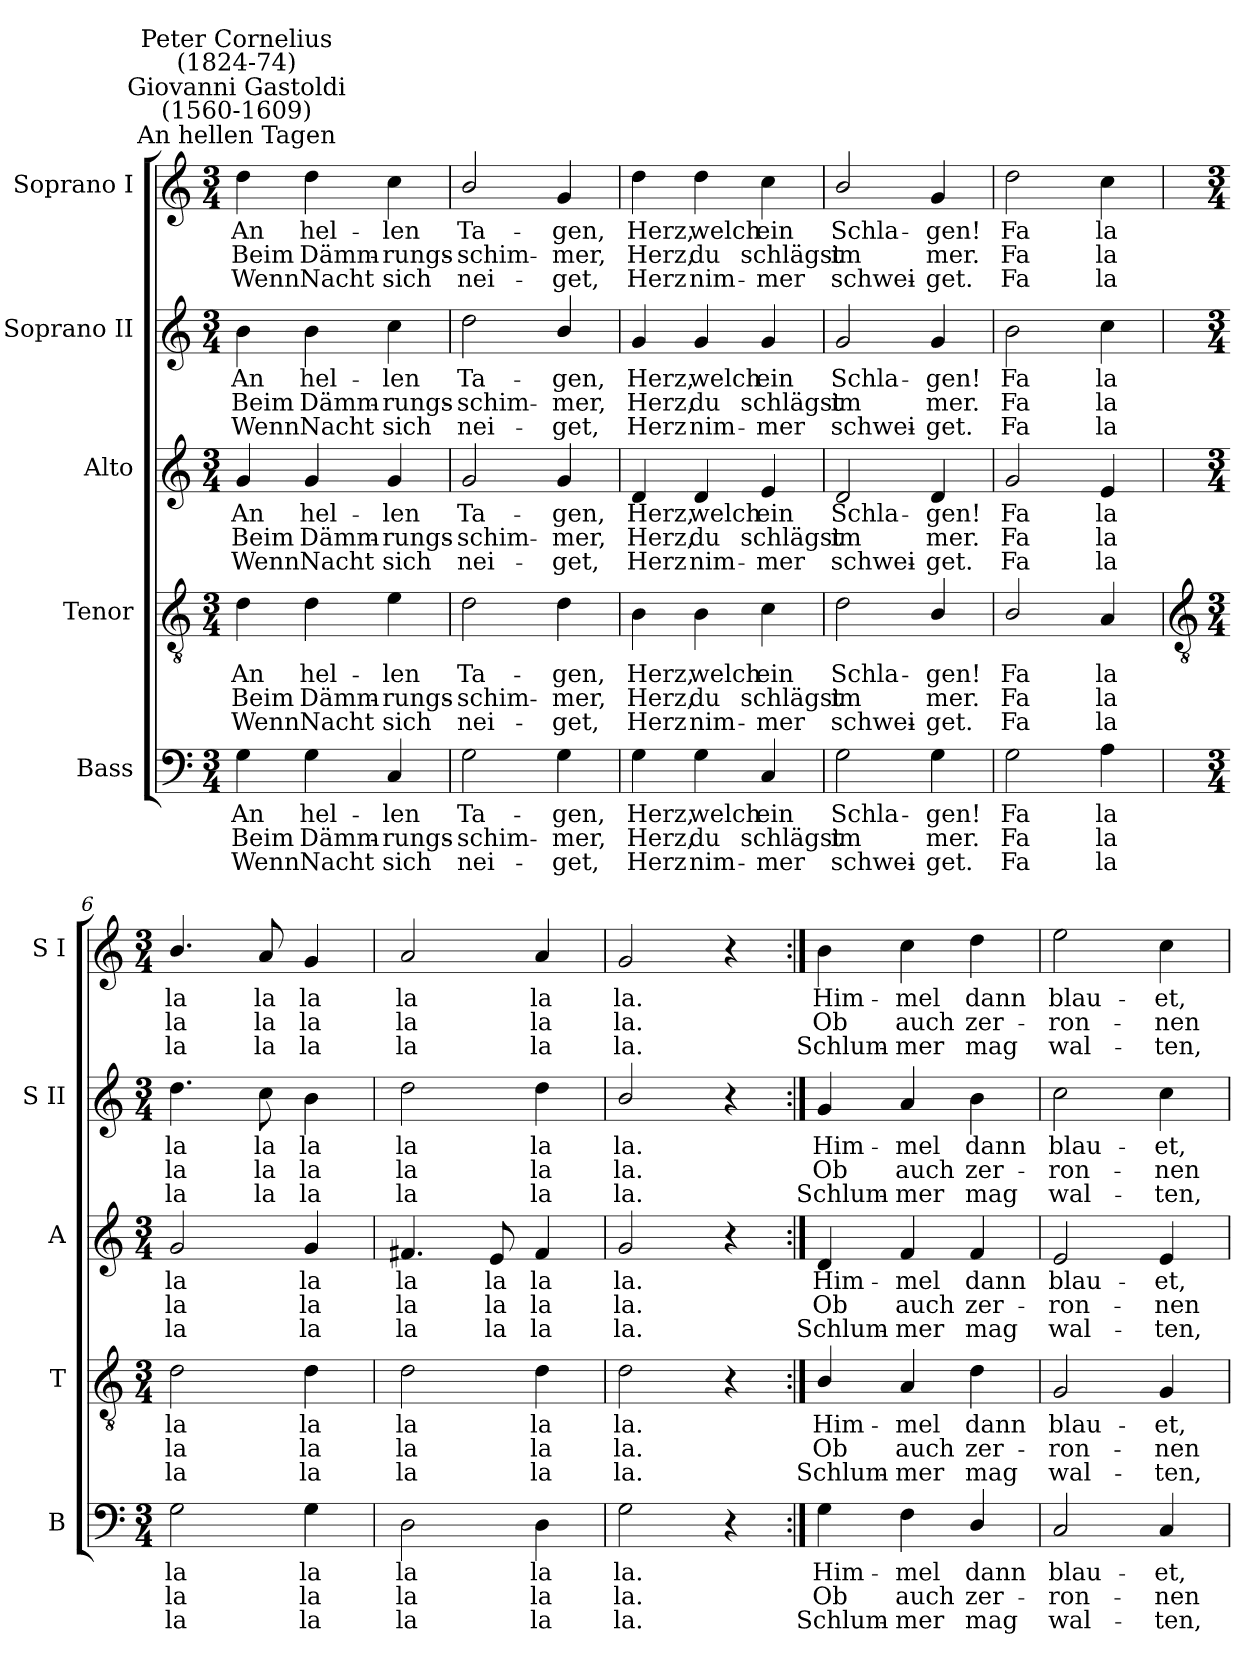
**kern	**text	**text	**text	**kern	**text	**text	**text	**kern	**text	**text	**text	**kern	**text	**text	**text	**kern	**text	**text	**text
*part5	*part5	*part5	*part5	*part4	*part4	*part4	*part4	*part3	*part3	*part3	*part3	*part2	*part2	*part2	*part2	*part1	*part1	*part1	*part1
*staff5	*staff5	*staff5	*staff5	*staff4	*staff4	*staff4	*staff4	*staff3	*staff3	*staff3	*staff3	*staff2	*staff2	*staff2	*staff2	*staff1	*staff1	*staff1	*staff1
*I"Bass	*	*	*	*I"Tenor	*	*	*	*I"Alto	*	*	*	*I"Soprano II	*	*	*	*I"Soprano I	*	*	*
*I'B	*	*	*	*I'T	*	*	*	*I'A	*	*	*	*I'S II	*	*	*	*I'S I	*	*	*
*clefF4	*	*	*	*clefGv2	*	*	*	*clefG2	*	*	*	*clefG2	*	*	*	*clefG2	*	*	*
*k[]	*	*	*	*k[]	*	*	*	*k[]	*	*	*	*k[]	*	*	*	*k[]	*	*	*
*C:	*	*	*	*C:	*	*	*	*C:	*	*	*	*C:	*	*	*	*C:	*	*	*
*M3/4	*	*	*	*M3/4	*	*	*	*M3/4	*	*	*	*M3/4	*	*	*	*M3/4	*	*	*
=1	=1	=1	=1	=1	=1	=1	=1	=1	=1	=1	=1	=1	=1	=1	=1	=1	=1	=1	=1
!	!	!	!	!	!	!	!	!	!	!	!	!	!	!	!	!LO:TX:a:cj:t=An hellen Tagen	!	!	!
!	!	!	!	!	!	!	!	!	!	!	!	!	!	!	!	!LO:TX:a:cj:t=Giovanni Gastoldi\n(1560-1609)	!	!	!
!	!	!	!	!	!	!	!	!	!	!	!	!	!	!	!	!LO:TX:a:cj:t=Peter Cornelius\n(1824-74)	!	!	!
!	!LO:LY:b	!LO:LY:b	!LO:LY:b	!	!LO:LY:b	!LO:LY:b	!LO:LY:b	!	!LO:LY:b	!LO:LY:b	!LO:LY:b	!	!LO:LY:b	!LO:LY:b	!LO:LY:b	!	!LO:LY:b	!LO:LY:b	!LO:LY:b
4G	An	Beim	Wenn	4d	An	Beim	Wenn	4g	An	Beim	Wenn	4b	An	Beim	Wenn	4dd	An	Beim	Wenn
!	!LO:LY:b	!LO:LY:b	!LO:LY:b	!	!LO:LY:b	!LO:LY:b	!LO:LY:b	!	!LO:LY:b	!LO:LY:b	!LO:LY:b	!	!LO:LY:b	!LO:LY:b	!LO:LY:b	!	!LO:LY:b	!LO:LY:b	!LO:LY:b
4G	hel-	-Dämm-	-Nacht	4d	hel-	-Dämm-	-Nacht	4g	hel-	-Dämm-	-Nacht	4b	hel-	-Dämm-	-Nacht	4dd	hel-	-Dämm-	-Nacht
!	!LO:LY:b	!LO:LY:b	!LO:LY:b	!	!LO:LY:b	!LO:LY:b	!LO:LY:b	!	!LO:LY:b	!LO:LY:b	!LO:LY:b	!	!LO:LY:b	!LO:LY:b	!LO:LY:b	!	!LO:LY:b	!LO:LY:b	!LO:LY:b
4C	len	rungs-	-sich	4e	len	rungs-	-sich	4g	len	rungs-	-sich	4cc	len	rungs-	-sich	4cc	len	rungs-	-sich
=2	=2	=2	=2	=2	=2	=2	=2	=2	=2	=2	=2	=2	=2	=2	=2	=2	=2	=2	=2
!	!LO:LY:b	!LO:LY:b	!LO:LY:b	!	!LO:LY:b	!LO:LY:b	!LO:LY:b	!	!LO:LY:b	!LO:LY:b	!LO:LY:b	!	!LO:LY:b	!LO:LY:b	!LO:LY:b	!	!LO:LY:b	!LO:LY:b	!LO:LY:b
2G	Ta-	-schim-	-nei-	2d	Ta-	-schim-	-nei-	2g	Ta-	-schim-	-nei-	2dd	Ta-	-schim-	-nei-	2b/	Ta-	-schim-	-nei-
!	!LO:LY:b	!LO:LY:b	!LO:LY:b	!	!LO:LY:b	!LO:LY:b	!LO:LY:b	!	!LO:LY:b	!LO:LY:b	!LO:LY:b	!	!LO:LY:b	!LO:LY:b	!LO:LY:b	!	!LO:LY:b	!LO:LY:b	!LO:LY:b
4G	-gen,	mer,	get,	4d	-gen,	mer,	get,	4g	-gen,	mer,	get,	4b/	-gen,	mer,	get,	4g	-gen,	mer,	get,
=3	=3	=3	=3	=3	=3	=3	=3	=3	=3	=3	=3	=3	=3	=3	=3	=3	=3	=3	=3
!	!LO:LY:b	!LO:LY:b	!LO:LY:b	!	!LO:LY:b	!LO:LY:b	!LO:LY:b	!	!LO:LY:b	!LO:LY:b	!LO:LY:b	!	!LO:LY:b	!LO:LY:b	!LO:LY:b	!	!LO:LY:b	!LO:LY:b	!LO:LY:b
4G	Herz,	Herz,	Herz	4B	Herz,	Herz,	Herz	4d	Herz,	Herz,	Herz	4g	Herz,	Herz,	Herz	4dd	Herz,	Herz,	Herz
!	!LO:LY:b	!LO:LY:b	!LO:LY:b	!	!LO:LY:b	!LO:LY:b	!LO:LY:b	!	!LO:LY:b	!LO:LY:b	!LO:LY:b	!	!LO:LY:b	!LO:LY:b	!LO:LY:b	!	!LO:LY:b	!LO:LY:b	!LO:LY:b
4G	welch	du	nim-	4B	welch	du	nim-	4d	welch	du	nim-	4g	welch	du	nim-	4dd	welch	du	nim-
!	!LO:LY:b	!LO:LY:b	!LO:LY:b	!	!LO:LY:b	!LO:LY:b	!LO:LY:b	!	!LO:LY:b	!LO:LY:b	!LO:LY:b	!	!LO:LY:b	!LO:LY:b	!LO:LY:b	!	!LO:LY:b	!LO:LY:b	!LO:LY:b
4C	-ein	schlägst	mer	4c	-ein	schlägst	mer	4e	-ein	schlägst	mer	4g	-ein	schlägst	mer	4cc	-ein	schlägst	mer
=4	=4	=4	=4	=4	=4	=4	=4	=4	=4	=4	=4	=4	=4	=4	=4	=4	=4	=4	=4
!	!LO:LY:b	!LO:LY:b	!LO:LY:b	!	!LO:LY:b	!LO:LY:b	!LO:LY:b	!	!LO:LY:b	!LO:LY:b	!LO:LY:b	!	!LO:LY:b	!LO:LY:b	!LO:LY:b	!	!LO:LY:b	!LO:LY:b	!LO:LY:b
2G	Schla-	-im	schwei-	2d	Schla-	-im	schwei-	2d	Schla-	-im	schwei-	2g	Schla-	-im	schwei-	2b/	Schla-	-im	schwei-
!	!LO:LY:b	!LO:LY:b	!LO:LY:b	!	!LO:LY:b	!LO:LY:b	!LO:LY:b	!	!LO:LY:b	!LO:LY:b	!LO:LY:b	!	!LO:LY:b	!LO:LY:b	!LO:LY:b	!	!LO:LY:b	!LO:LY:b	!LO:LY:b
4G	-gen!	mer.	get.	4B/	-gen!	mer.	get.	4d	-gen!	mer.	get.	4g	-gen!	mer.	get.	4g	-gen!	mer.	get.
=5	=5	=5	=5	=5	=5	=5	=5	=5	=5	=5	=5	=5	=5	=5	=5	=5	=5	=5	=5
!	!LO:LY:b	!LO:LY:b	!LO:LY:b	!	!LO:LY:b	!LO:LY:b	!LO:LY:b	!	!LO:LY:b	!LO:LY:b	!LO:LY:b	!	!LO:LY:b	!LO:LY:b	!LO:LY:b	!	!LO:LY:b	!LO:LY:b	!LO:LY:b
2G	Fa	Fa	Fa	2B/	Fa	Fa	Fa	2g	Fa	Fa	Fa	2b	Fa	Fa	Fa	2dd	Fa	Fa	Fa
!	!LO:LY:b	!LO:LY:b	!LO:LY:b	!	!LO:LY:b	!LO:LY:b	!LO:LY:b	!	!LO:LY:b	!LO:LY:b	!LO:LY:b	!	!LO:LY:b	!LO:LY:b	!LO:LY:b	!	!LO:LY:b	!LO:LY:b	!LO:LY:b
4A	la	la	la	4A	la	la	la	4e	la	la	la	4cc	la	la	la	4cc	la	la	la
!!LO:LB:g=z
=6	=6	=6	=6	=6	=6	=6	=6	=6	=6	=6	=6	=6	=6	=6	=6	=6	=6	=6	=6
*	*	*	*	*clefGv2	*	*	*	*	*	*	*	*	*	*	*	*	*	*	*
*M3/4	*	*	*	*M3/4	*	*	*	*M3/4	*	*	*	*M3/4	*	*	*	*M3/4	*	*	*
!	!LO:LY:b	!LO:LY:b	!LO:LY:b	!	!LO:LY:b	!LO:LY:b	!LO:LY:b	!	!LO:LY:b	!LO:LY:b	!LO:LY:b	!	!LO:LY:b	!LO:LY:b	!LO:LY:b	!	!LO:LY:b	!LO:LY:b	!LO:LY:b
2G	la	la	la	2d	la	la	la	2g	la	la	la	4.dd	la	la	la	4.b/	la	la	la
!	!	!	!	!	!	!	!	!	!	!	!	!	!LO:LY:b	!LO:LY:b	!LO:LY:b	!	!LO:LY:b	!LO:LY:b	!LO:LY:b
.	.	.	.	.	.	.	.	.	.	.	.	8cc	la	la	la	8a	la	la	la
!	!LO:LY:b	!LO:LY:b	!LO:LY:b	!	!LO:LY:b	!LO:LY:b	!LO:LY:b	!	!LO:LY:b	!LO:LY:b	!LO:LY:b	!	!LO:LY:b	!LO:LY:b	!LO:LY:b	!	!LO:LY:b	!LO:LY:b	!LO:LY:b
4G	la	la	la	4d	la	la	la	4g	la	la	la	4b	la	la	la	4g	la	la	la
=7	=7	=7	=7	=7	=7	=7	=7	=7	=7	=7	=7	=7	=7	=7	=7	=7	=7	=7	=7
!	!LO:LY:b	!LO:LY:b	!LO:LY:b	!	!LO:LY:b	!LO:LY:b	!LO:LY:b	!	!LO:LY:b	!LO:LY:b	!LO:LY:b	!	!LO:LY:b	!LO:LY:b	!LO:LY:b	!	!LO:LY:b	!LO:LY:b	!LO:LY:b
2D	la	la	la	2d	la	la	la	4.f#X	la	la	la	2dd	la	la	la	2a	la	la	la
!	!	!	!	!	!	!	!	!	!LO:LY:b	!LO:LY:b	!LO:LY:b	!	!	!	!	!	!	!	!
.	.	.	.	.	.	.	.	8e	la	la	la	.	.	.	.	.	.	.	.
!	!LO:LY:b	!LO:LY:b	!LO:LY:b	!	!LO:LY:b	!LO:LY:b	!LO:LY:b	!	!LO:LY:b	!LO:LY:b	!LO:LY:b	!	!LO:LY:b	!LO:LY:b	!LO:LY:b	!	!LO:LY:b	!LO:LY:b	!LO:LY:b
4D	la	la	la	4d	la	la	la	4f#	la	la	la	4dd	la	la	la	4a	la	la	la
=8	=8	=8	=8	=8	=8	=8	=8	=8	=8	=8	=8	=8	=8	=8	=8	=8	=8	=8	=8
!	!LO:LY:b	!LO:LY:b	!LO:LY:b	!	!LO:LY:b	!LO:LY:b	!LO:LY:b	!	!LO:LY:b	!LO:LY:b	!LO:LY:b	!	!LO:LY:b	!LO:LY:b	!LO:LY:b	!	!LO:LY:b	!LO:LY:b	!LO:LY:b
2G	la.	la.	la.	2d	la.	la.	la.	2g	la.	la.	la.	2b/	la.	la.	la.	2g	la.	la.	la.
4r	.	.	.	4r	.	.	.	4r	.	.	.	4r	.	.	.	4r	.	.	.
=9:|!	=9:|!	=9:|!	=9:|!	=9:|!	=9:|!	=9:|!	=9:|!	=9:|!	=9:|!	=9:|!	=9:|!	=9:|!	=9:|!	=9:|!	=9:|!	=9:|!	=9:|!	=9:|!	=9:|!
!	!LO:LY:b	!LO:LY:b	!LO:LY:b	!	!LO:LY:b	!LO:LY:b	!LO:LY:b	!	!LO:LY:b	!LO:LY:b	!LO:LY:b	!	!LO:LY:b	!LO:LY:b	!LO:LY:b	!	!LO:LY:b	!LO:LY:b	!LO:LY:b
4G	Him-	-Ob	Schlum-	4B/	Him-	-Ob	Schlum-	4d	Him-	-Ob	Schlum-	4g	Him-	-Ob	Schlum-	4b	Him-	-Ob	Schlum-
!	!LO:LY:b	!LO:LY:b	!LO:LY:b	!	!LO:LY:b	!LO:LY:b	!LO:LY:b	!	!LO:LY:b	!LO:LY:b	!LO:LY:b	!	!LO:LY:b	!LO:LY:b	!LO:LY:b	!	!LO:LY:b	!LO:LY:b	!LO:LY:b
4F	-mel	auch	mer	4A	-mel	auch	mer	4f	-mel	auch	mer	4a	-mel	auch	mer	4cc	-mel	auch	mer
!	!LO:LY:b	!LO:LY:b	!LO:LY:b	!	!LO:LY:b	!LO:LY:b	!LO:LY:b	!	!LO:LY:b	!LO:LY:b	!LO:LY:b	!	!LO:LY:b	!LO:LY:b	!LO:LY:b	!	!LO:LY:b	!LO:LY:b	!LO:LY:b
4D/	dann	zer-	-mag	4d	dann	zer-	-mag	4f	dann	zer-	-mag	4b	dann	zer-	-mag	4dd	dann	zer-	-mag
=10	=10	=10	=10	=10	=10	=10	=10	=10	=10	=10	=10	=10	=10	=10	=10	=10	=10	=10	=10
!	!LO:LY:b	!LO:LY:b	!LO:LY:b	!	!LO:LY:b	!LO:LY:b	!LO:LY:b	!	!LO:LY:b	!LO:LY:b	!LO:LY:b	!	!LO:LY:b	!LO:LY:b	!LO:LY:b	!	!LO:LY:b	!LO:LY:b	!LO:LY:b
2C	blau-	-ron-	-wal-	2G	blau-	-ron-	-wal-	2e	blau-	-ron-	-wal-	2cc	blau-	-ron-	-wal-	2ee	blau-	-ron-	-wal-
!	!LO:LY:b	!LO:LY:b	!LO:LY:b	!	!LO:LY:b	!LO:LY:b	!LO:LY:b	!	!LO:LY:b	!LO:LY:b	!LO:LY:b	!	!LO:LY:b	!LO:LY:b	!LO:LY:b	!	!LO:LY:b	!LO:LY:b	!LO:LY:b
4C	-et,	nen	ten,	4G	-et,	nen	ten,	4e	-et,	nen	ten,	4cc	-et,	nen	ten,	4cc	-et,	nen	ten,
=	=	=	=	=	=	=	=	=	=	=	=	=	=	=	=	=	=	=	=
*-	*-	*-	*-	*-	*-	*-	*-	*-	*-	*-	*-	*-	*-	*-	*-	*-	*-	*-	*-
